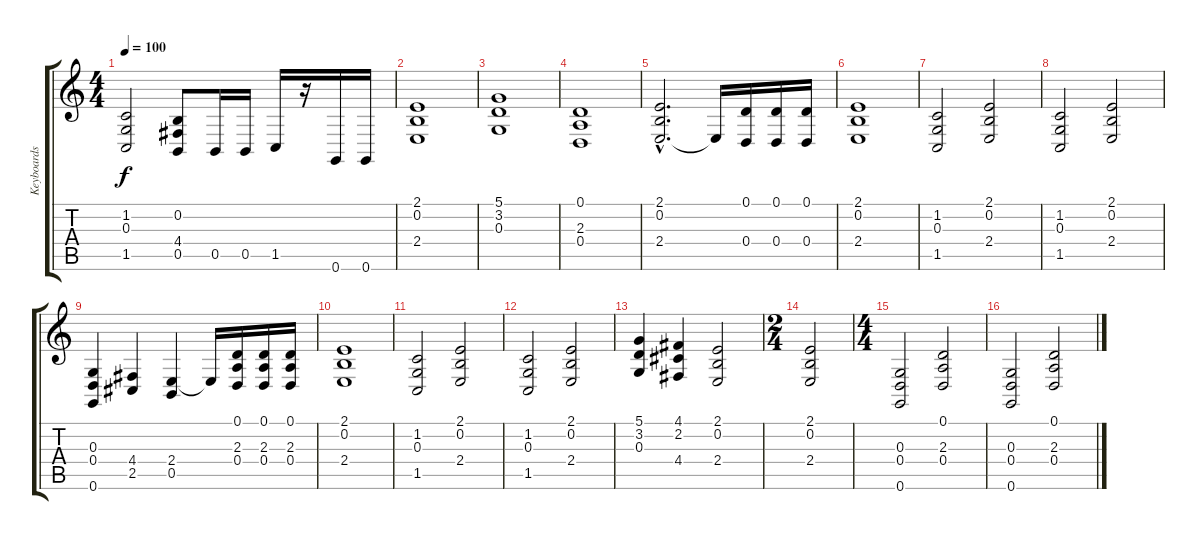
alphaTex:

\track ("Keyboards" "Keyboards") {instrument synthbrass2}
\staff {score tabs}
\tuning (D4 B3 G3 D3 B2 G2) {hide}
\ts (4 4)
\tempo 100
\clef g2
\ks c
(1.2 0.3 1.5).2{dy f} (0.2 4.4 0.5).8 0.5.16 0.5.16 1.5.16 r.16 0.6.16 0.6.16 |
(2.1 0.2 2.4).1{instrument choiraahs} |
(5.1 3.2 0.3).1 |
(0.1 2.3 0.4).1 |
(2.1{hac} 0.2{hac} 2.4{hac}).2{d} 2.4{t}.16 (0.1 0.4).16{instrument harpsichord} (0.1 0.4).16 (0.1 0.4).16 |
(2.1 0.2 2.4).1 |
(1.2 0.3 1.5).2 (2.1 0.2 2.4).2 |
(1.2 0.3 1.5).2 (2.1 0.2 2.4).2 |
(0.3 0.4 0.6).4 (4.4 2.5).4 (2.4 0.5).4 2.4{t}.16 (0.1 2.3 0.4).16 (0.1 2.3 0.4).16 (0.1 2.3 0.4).16 |
(2.1 0.2 2.4).1 |
(1.2 0.3 1.5).2 (2.1 0.2 2.4).2 |
(1.2 0.3 1.5).2 (2.1 0.2 2.4).2 |
(5.1 3.2 0.3).4 (4.1 2.2 4.4).4 (2.1 0.2 2.4).2 |
\ts (2 4)
(2.1 0.2 2.4).2 |
\ts (4 4)
(0.3 0.4 0.6).2 (0.1 2.3 0.4).2 |
(0.3 0.4 0.6).2 (0.1 2.3 0.4).2
